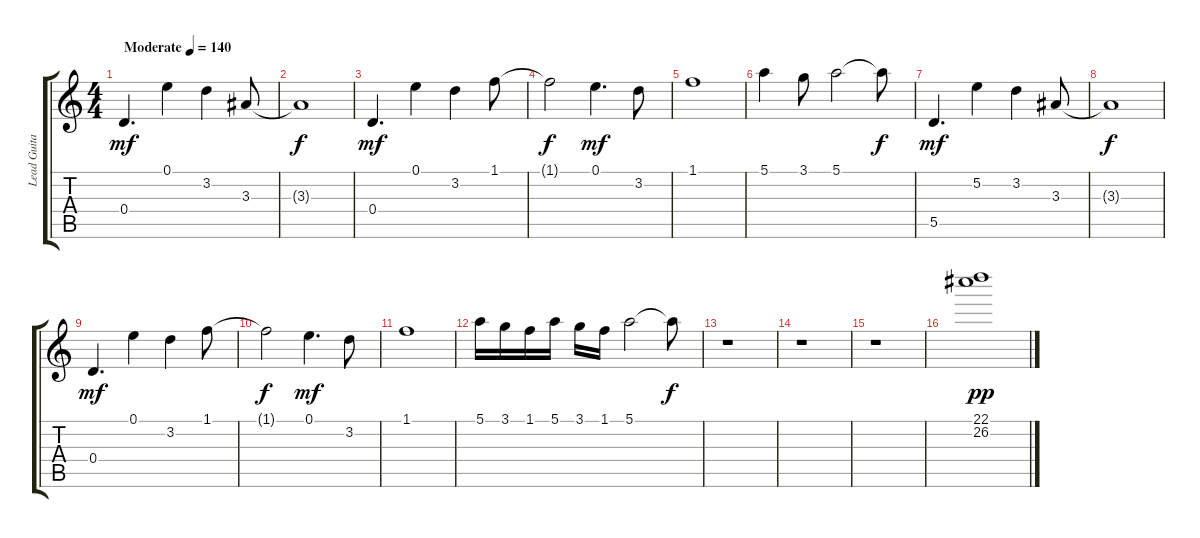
\track ("Lead Guitar 2" "Lead Guita") {instrument distortionguitar}
\staff {score tabs}
\tuning (E4 B3 G3 D3 A2 D2) {hide}
\ts (4 4)
\tempo (140 "Moderate")
\clef g2
\ks c
0.4.4{d dy mf instrument distortionguitar} 0.1.4 3.2.4 3.3.8 |
3.3{t}.1{dy f} |
0.4.4{d dy mf} 0.1.4 3.2.4 1.1.8 |
1.1{t}.2{dy f} 0.1.4{d dy mf} 3.2.8 |
1.1.1 |
5.1.4 3.1.8 5.1.2 5.1{t}.8{dy f} |
5.5.4{d dy mf} 5.2.4 3.2.4 3.3.8 |
3.3{t}.1{dy f} |
0.4.4{d dy mf} 0.1.4 3.2.4 1.1.8 |
1.1{t}.2{dy f} 0.1.4{d dy mf} 3.2.8 |
1.1.1 |
5.1.16 3.1.16 1.1.16 5.1.16 3.1.16 1.1.16 5.1.2 5.1{t}.8{dy f} |
r.1 |
r.1 |
r.1 |
(22.1 26.2).1{dy pp}
